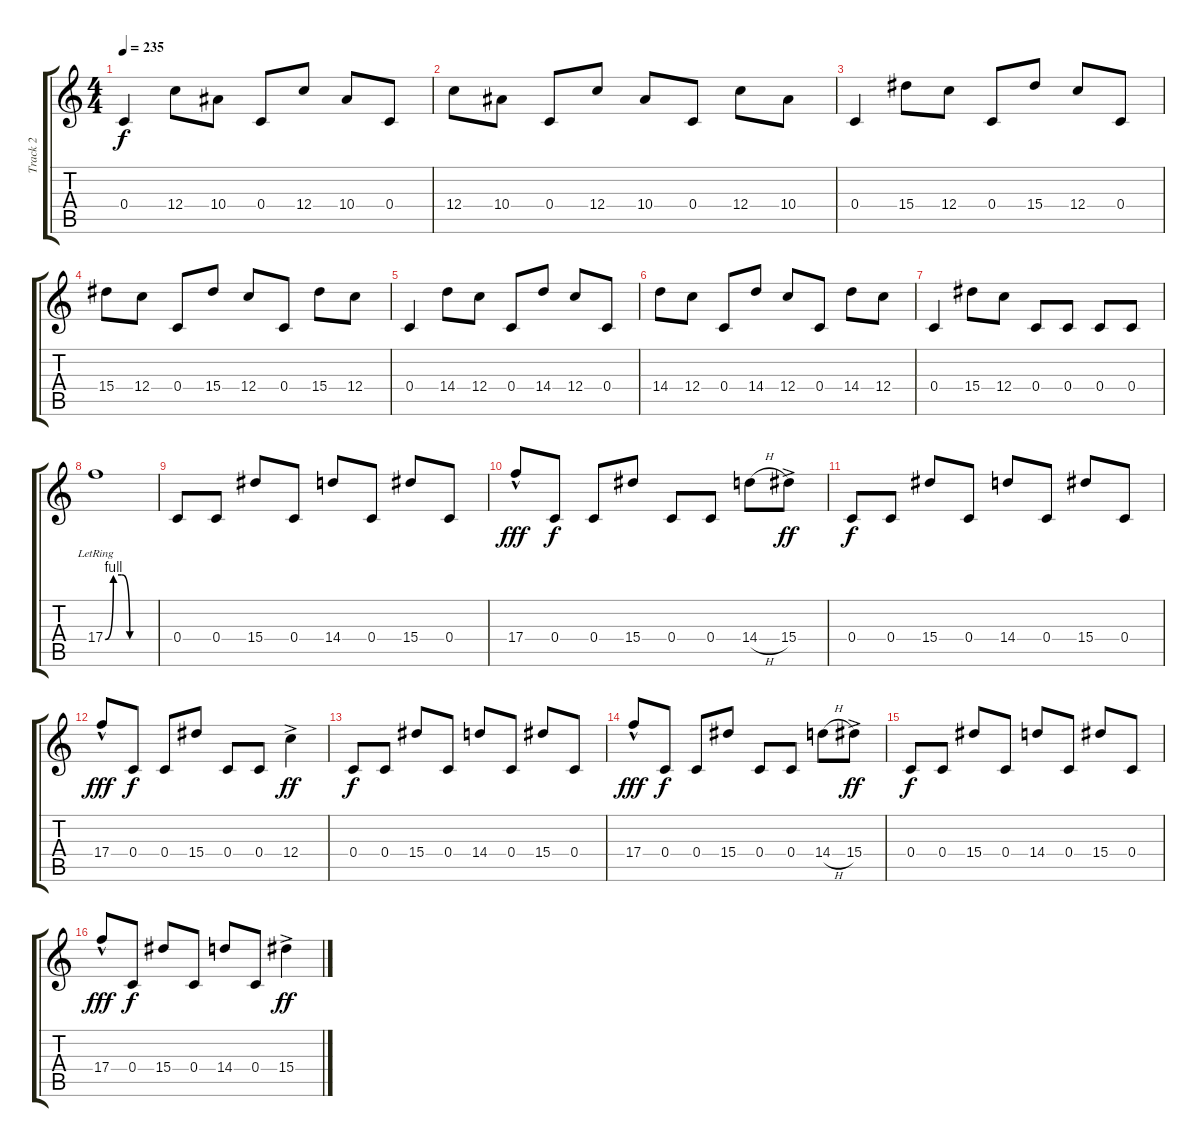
\track ("Track 2" "Track 2") {instrument overdrivenguitar}
\staff {score tabs}
\tuning (D4 A3 F3 C3 G2 C2) {hide}
\ts (4 4)
\tempo 235
\clef g2
\ks c
0.4.4{dy f} 12.4.8 10.4.8 0.4.8 12.4.8 10.4.8 0.4.8 |
12.4.8 10.4.8 0.4.8 12.4.8 10.4.8 0.4.8 12.4.8 10.4.8 |
0.4.4 15.4.8 12.4.8 0.4.8 15.4.8 12.4.8 0.4.8 |
15.4.8 12.4.8 0.4.8 15.4.8 12.4.8 0.4.8 15.4.8 12.4.8 |
0.4.4 14.4.8 12.4.8 0.4.8 14.4.8 12.4.8 0.4.8 |
14.4.8 12.4.8 0.4.8 14.4.8 12.4.8 0.4.8 14.4.8 12.4.8 |
0.4.4 15.4.8 12.4.8 0.4.8 0.4.8 0.4.8 0.4.8 |
17.4{be (custom 0 0 10 4 20 4 30 0 60 0) lr}.1 |
0.4.8 0.4.8 15.4.8 0.4.8 14.4.8 0.4.8 15.4.8 0.4.8 |
17.4{hac}.8{dy fff} 0.4.8{dy f} 0.4.8 15.4.8 0.4.8 0.4.8 14.4{h}.8 15.4{ac}.8{dy ff} |
0.4.8{dy f} 0.4.8 15.4.8 0.4.8 14.4.8 0.4.8 15.4.8 0.4.8 |
17.4{hac}.8{dy fff} 0.4.8{dy f} 0.4.8 15.4.8 0.4.8 0.4.8 12.4{ac}.4{dy ff} |
0.4.8{dy f} 0.4.8 15.4.8 0.4.8 14.4.8 0.4.8 15.4.8 0.4.8 |
17.4{hac}.8{dy fff} 0.4.8{dy f} 0.4.8 15.4.8 0.4.8 0.4.8 14.4{h}.8 15.4{ac}.8{dy ff} |
0.4.8{dy f} 0.4.8 15.4.8 0.4.8 14.4.8 0.4.8 15.4.8 0.4.8 |
17.4{hac}.8{dy fff} 0.4.8{dy f} 15.4.8 0.4.8 14.4.8 0.4.8 15.4{ac}.4{dy ff}
